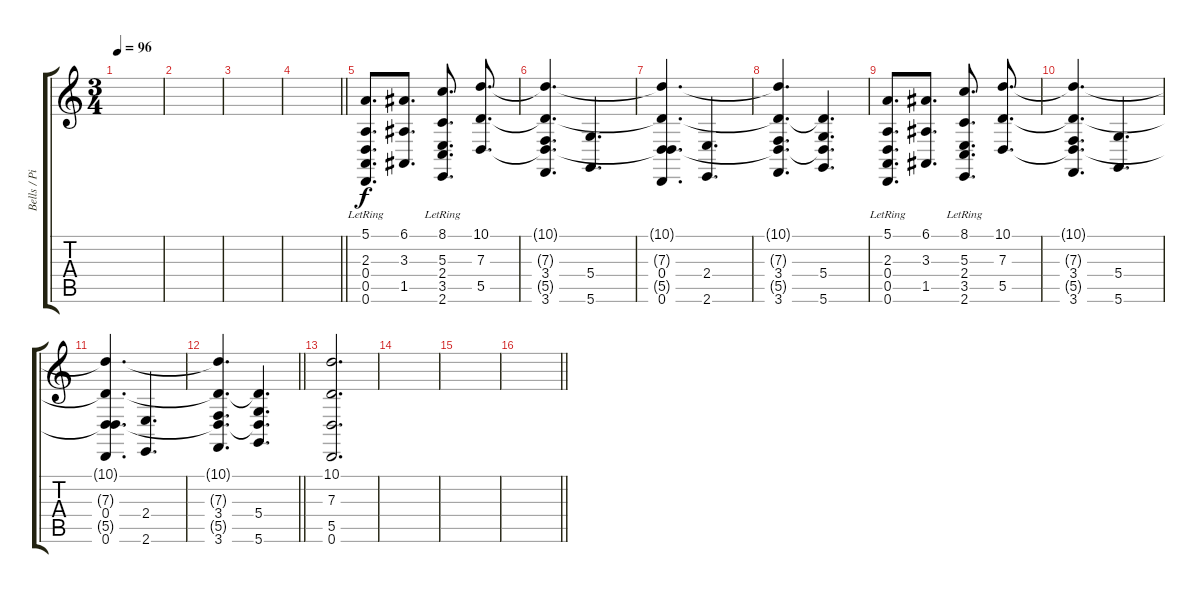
\track ("Bells / Piano" "Bells / Pi") {instrument tubularbells}
\staff {score tabs}
\tuning (E4 B3 G3 D3 A2 D2) {hide}
\ts (3 4)
\tempo 96
\clef g2
\ks c
|
|
|
\barLineRight lightlight
|
(5.1 2.3 0.4{lr} 0.5 0.6{lr}).8{d dy f volume 11 instrument choiraahs} (6.1 3.3 1.5).8{d} (8.1 5.3 2.4{lr} 3.5 2.6{lr}).8{d} (10.1 7.3 5.5).8{d} |
(10.1{t} 7.3{t} 3.4 5.5{t} 3.6).4{d} (5.4 5.6).4{d} |
(10.1{t} 7.3{t} 0.4 5.5{t} 0.6).4{d} (2.4 2.6).4{d} |
(10.1{t} 7.3{t} 3.4 5.5{t} 3.6).4{d} (7.3{t} 5.4 5.5{t} 5.6).4{d} |
(5.1 2.3 0.4{lr} 0.5 0.6{lr}).8{d} (6.1 3.3 1.5).8{d} (8.1 5.3 2.4{lr} 3.5 2.6{lr}).8{d} (10.1 7.3 5.5).8{d} |
(10.1{t} 7.3{t} 3.4 5.5{t} 3.6).4{d} (5.4 5.6).4{d} |
(10.1{t} 7.3{t} 0.4 5.5{t} 0.6).4{d} (2.4 2.6).4{d} |
\barLineRight lightlight
(10.1{t} 7.3{t} 3.4 5.5{t} 3.6).4{d} (7.3{t} 5.4 5.5{t} 5.6).4{d} |
(10.1 7.3 5.5 0.6).2{d volume 13 instrument tubularbells} |
|
|
\barLineRight lightlight
